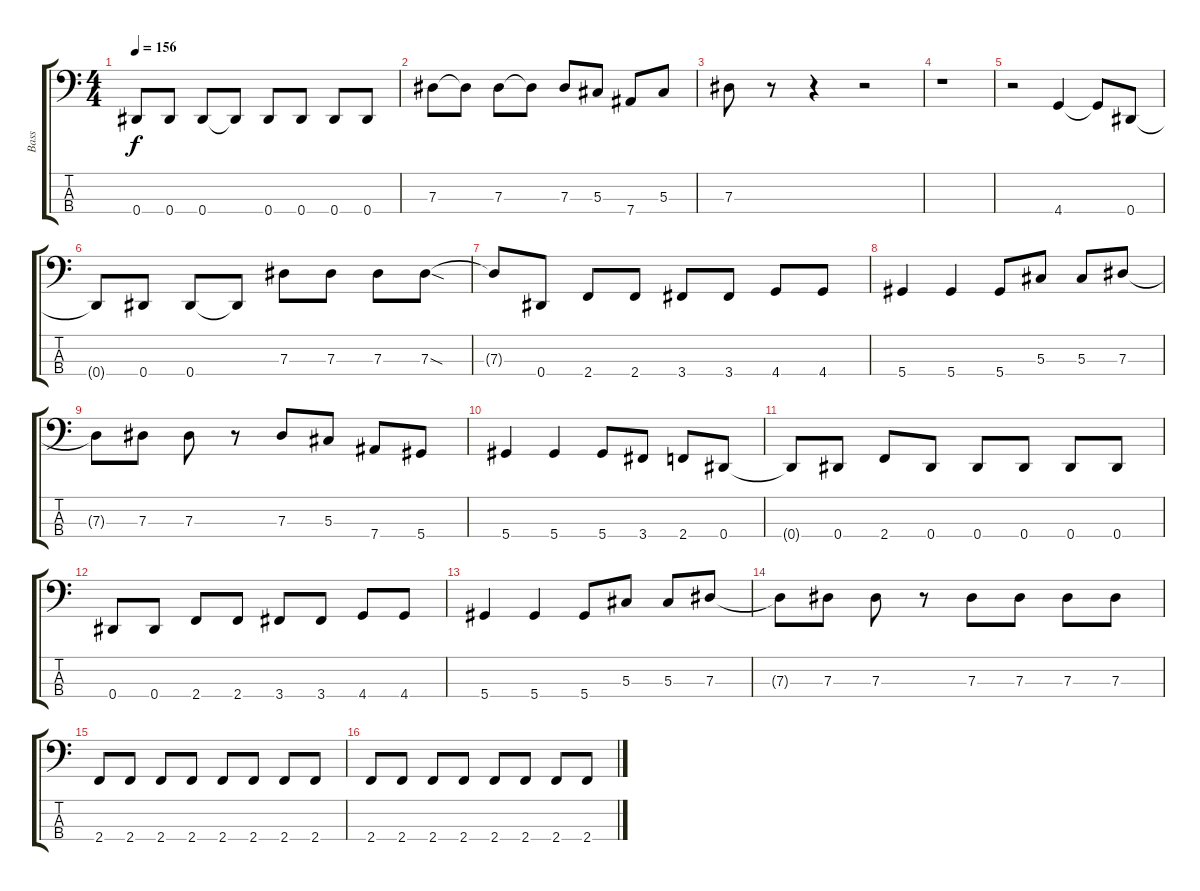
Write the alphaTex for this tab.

\track ("Bass" "Bass") {instrument electricbasspick}
\staff {score tabs}
\tuning (Gb2 Db2 Ab1 Eb1) {hide}
\ts (4 4)
\tempo 156
\clef f4
\ks c
0.4{t}.8{dy f} 0.4.8 0.4.8 0.4{t}.8 0.4.8 0.4.8 0.4.8 0.4.8 |
7.3.8 7.3{t}.8 7.3.8 7.3{t}.8 7.3.8 5.3.8 7.4.8 5.3.8 |
7.3.8 r.8 r.4 r.2 |
r.1 |
r.2 4.4.4 4.4{t}.8 0.4.8 |
0.4{t}.8 0.4.8 0.4.8 0.4{t}.8 7.3.8 7.3.8 7.3.8 7.3{sod}.8 |
7.3{t}.8 0.4.8 2.4.8 2.4.8 3.4.8 3.4.8 4.4.8 4.4.8 |
5.4.4 5.4.4 5.4.8 5.3.8 5.3.8 7.3.8 |
7.3{t}.8 7.3.8 7.3.8 r.8 7.3.8 5.3.8 7.4.8 5.4.8 |
5.4.4 5.4.4 5.4.8 3.4.8 2.4.8 0.4.8 |
0.4{t}.8 0.4.8 2.4.8 0.4.8 0.4.8 0.4.8 0.4.8 0.4.8 |
0.4.8 0.4.8 2.4.8 2.4.8 3.4.8 3.4.8 4.4.8 4.4.8 |
5.4.4 5.4.4 5.4.8 5.3.8 5.3.8 7.3.8 |
7.3{t}.8 7.3.8 7.3.8 r.8 7.3.8 7.3.8 7.3.8 7.3.8 |
2.4.8 2.4.8 2.4.8 2.4.8 2.4.8 2.4.8 2.4.8 2.4.8 |
2.4.8 2.4.8 2.4.8 2.4.8 2.4.8 2.4.8 2.4.8 2.4.8
